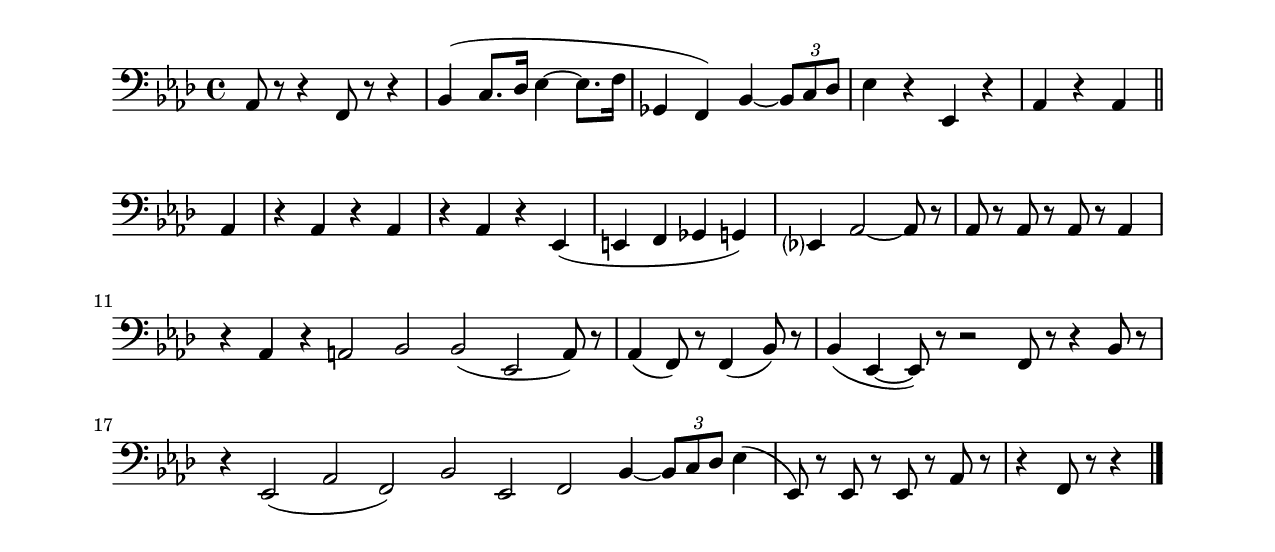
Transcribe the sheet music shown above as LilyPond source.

\version "2.10.19"

theTitle = "Les Rameaux"
theComposer = "J. Faure"

#(set-default-paper-size "letter")
%#(set-global-staff-size 16) % full score
#(set-global-staff-size 20) % instrumental parts
\include "english.ly"

\paper
{
  paper-width = 8.5 \in
  paper-height = 11 \in
  left-margin = 0.75 \in
  line-width  = 7.0 \in

  printallheaders = ##t
  print-page-number = ##f
}

cello = \relative af,
{
  \time 4/4

  af8 r r4 f8 r r4 | bf4( c8. df16 ef4~ ef8. f16 |
  gf,4 f) bf~ \times 2/3 { bf8 c df } | ef4 r ef, r | af r af 4 |
  \bar "||"

  af4 r af r | af r af r | ef( e f gf | g) ef af2~ |
  af8 r af r af r af r | af4 r af r | a2 bf | bf( ef, |

  af8) r af4( f8) r f4( | bf8) r bf4( ef,~ ef8) r |
  r2 f8 r r4 | bf8 r r4 ef,2( | af f) |
  bf2 ef, | f bf4~ \times 2/3 { bf8 c df } | ef4( ef,8) r ef r ef r |
  af8 r r4 f8 r r4 |

  \bar "|."
}

staffItems = \relative c
{
  \key af \major
  \tempo 4 = 80
  \time 4/4
}

\book {

% cello
\score {

\context Staff = "celloStaff" <<
  \set Staff.midiInstrument = #"string ensemble 1"
%  \set Staff.voltaSpannerDuration = #(ly:make-moment 1 1)
  \set Staff.printPartCombineTexts = ##f
  \set Score.skipBars = ##t
  \set Score.markFormatter = #format-mark-box-barnumbers
  #(set-accidental-style 'modern-voice-cautionary)
  \override Staff.TimeSignature #'style = #'()

  \clef "bass"
  <<
    \staffItems
    \cello
  >>
>>

  \header {
    title = \theTitle
    composer = \theComposer
  }

  \layout {
    indent = 0.0

    \context {
      \Score
      \override RehearsalMark #'padding = #3.0
      \remove "Metronome_mark_engraver"
    }
  }

  \midi { }
}

} % book